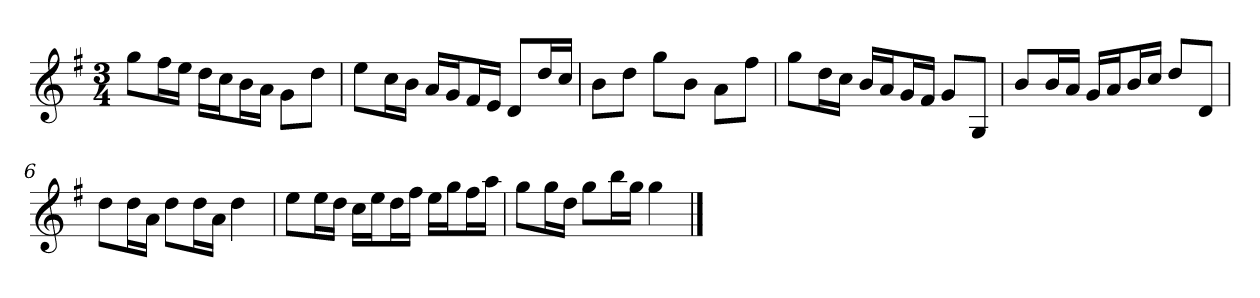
**kern
*part1
*staff1
*k[f#]
*M3/4
*MM120
=1
8ggL
16ff#L
16eeJJ
16ddLL
16ccJ
16bL
16aJJ
8gL
8ddJ
=2
8eeL
16ccL
16bJJ
16aLL
16gJ
16f#L
16eJJ
8dL
16ddL
16ccJJ
=3
8bL
8ddJ
8ggL
8bJ
8aL
8ff#J
=4
8ggL
16ddL
16ccJJ
16bLL
16aJ
16gL
16f#JJ
8gL
8GJ
=5
8bL
16bL
16aJJ
16gLL
16aJ
16bL
16ccJJ
8ddL
8dJ
=6
8ddL
16ddL
16aJJ
8ddL
16ddL
16aJJ
4dd
=7
8eeL
16eeL
16ddJJ
16ccLL
16eeJ
16ddL
16ff#JJ
16eeLL
16ggJ
16ff#L
16aaJJ
=8
8ggL
16ggL
16ddJJ
8ggL
16bbL
16ggJJ
4gg
==
*-
